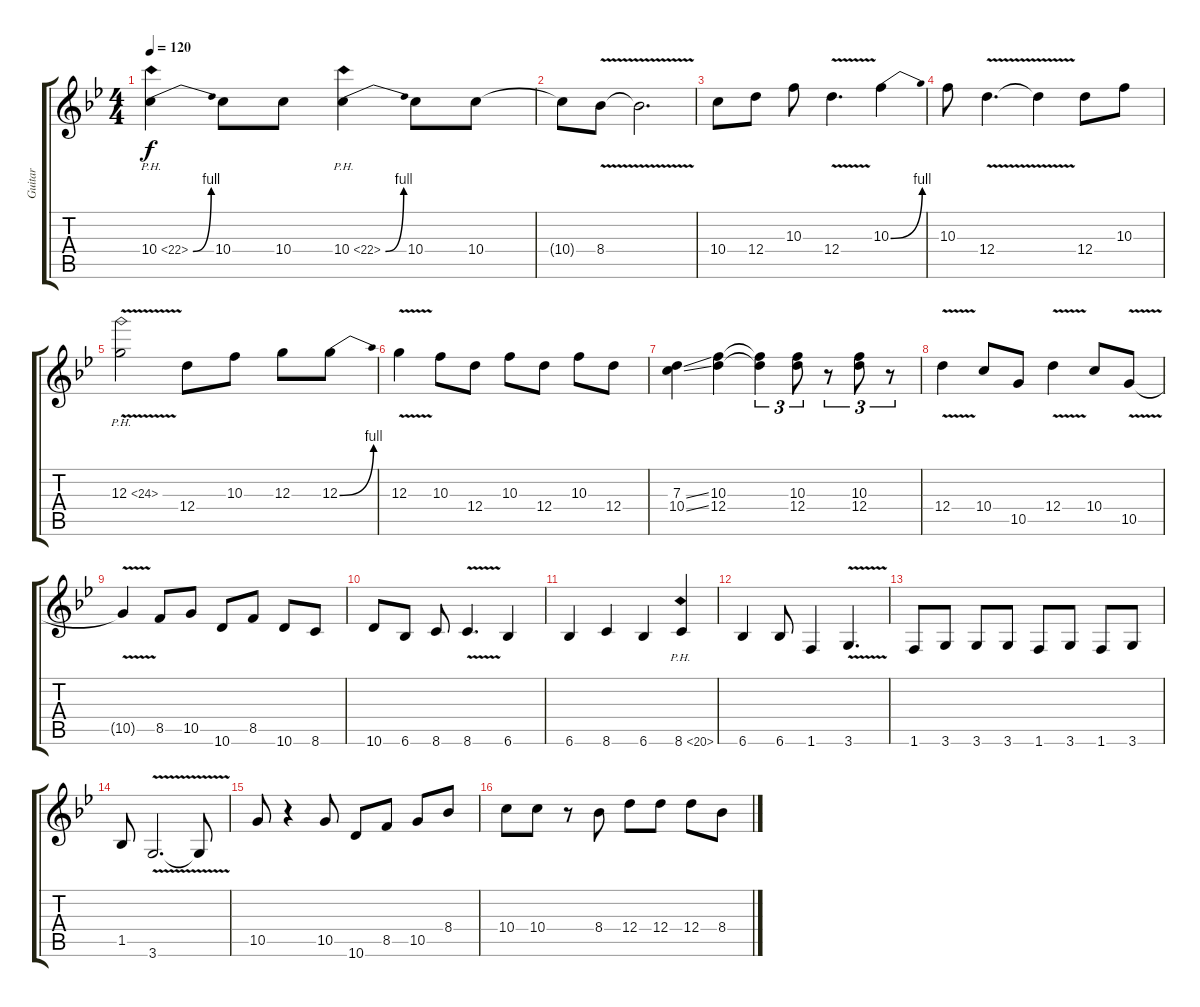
\track ("Guitar" "Guitar") {instrument overdrivenguitar}
\staff {score tabs}
\tuning (E4 B3 G3 D3 A2 E2) {hide}
\ts (4 4)
\tempo 120
\clef g2
\ks gminor
10.4{be (bend 0 0 60 4) ph 12}.4{dy f} 10.4.8 10.4.8 10.4{be (bend 0 0 60 4) ph 12}.4 10.4.8 10.4.8 |
10.4{t}.8 8.4{v}.8 8.4{t}.2{d} |
10.4.8 12.4.8 10.3.8 12.4{v}.4{d} 10.3{be (bend 0 0 60 4)}.4 |
10.3.8 12.4{v}.4{d} 12.4{t}.4 12.4.8 10.3.8 |
12.3{ph 12 v}.2 12.4.8 10.3.8 12.3.8 12.3{be (bend 0 0 60 4)}.8 |
12.3{v}.4 10.3.8 12.4.8 10.3.8 12.4.8 10.3.8 12.4.8 |
(7.3{ss} 10.4{ss}).4 (10.3 12.4).4 (10.3{t} 12.4{t}).4{tu (3 2)} (10.3 12.4).8{tu (3 2)} r.8{tu (3 2)} (10.3 12.4).8{tu (3 2)} r.8{tu (3 2)} |
12.4{v}.4 10.4.8 10.5.8 12.4{v}.4 10.4.8 10.5{v}.8 |
10.5{t}.4 8.5.8 10.5.8 10.6.8 8.5.8 10.6.8 8.6.8 |
10.6.8 6.6.8 8.6.8 8.6{v}.4{d} 6.6.4 |
6.6.4 8.6.4 6.6.4 8.6{ph 12}.4 |
6.6.4 6.6.8 1.6.4 3.6{v}.4{d} |
1.6.8 3.6.8 3.6.8 3.6.8 1.6.8 3.6.8 1.6.8 3.6.8 |
1.5.8 3.6{v}.2{d} 3.6{t}.8 |
10.5.8 r.4 10.5.8 10.6.8 8.5.8 10.5.8 8.4.8 |
10.4.8 10.4.8 r.8 8.4.8 12.4.8 12.4.8 12.4.8 8.4.8
